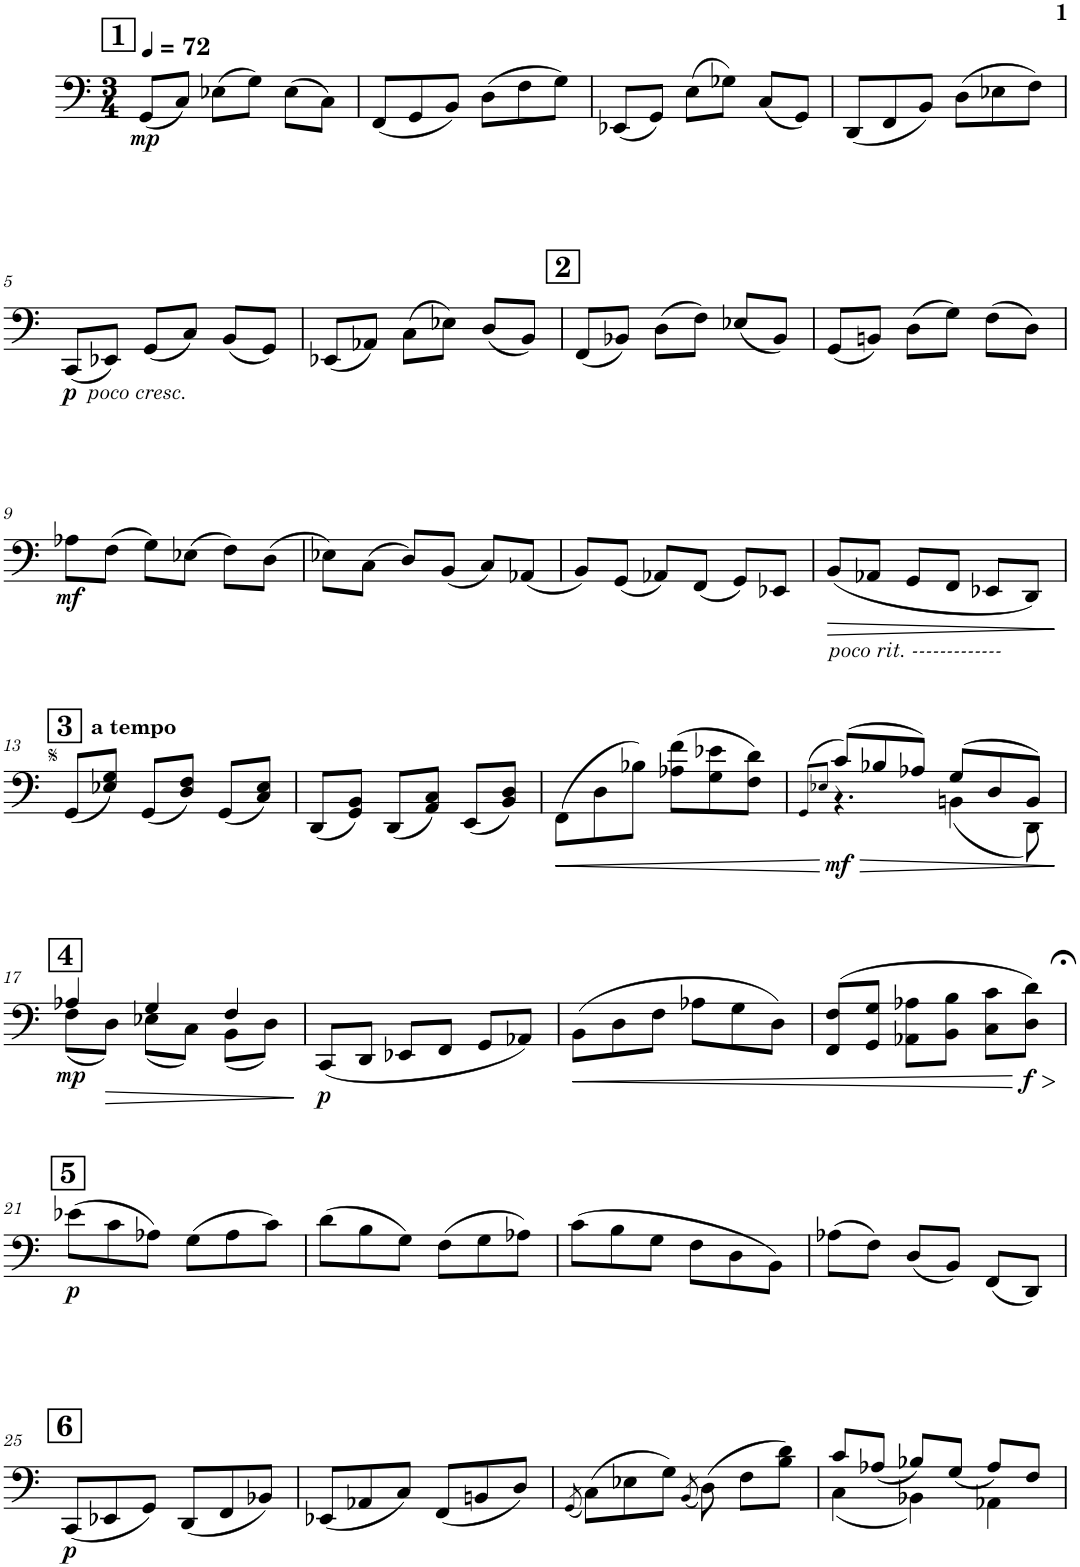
**kern	**dynam
*part1	*part1
*staff1	*staff1
*I"Cello	*
*I'C.	*
*clefF4	*
*k[]	*
*M3/4	*
*MM72	*
!!LO:REH:place=s1:a:B:cj:fs=14:t=1
=1	=1
!	!LO:DY:b
(8GG/L	mp
8C/J)	.
(8E-X\L	.
8G\J)	.
(8E-\L	.
8C\J)	.
=2	=2
(8FF/L	.
8GG/	.
8BB/J)	.
(8D\L	.
8F\	.
8G\J)	.
=3	=3
(8EE-X/L	.
8GG/J)	.
(8E\L	.
8G-X\J)	.
(8C/L	.
8GG/J)	.
=4	=4
(8DD/L	.
8FF/	.
8BB/J)	.
(8D\L	.
8E-X\	.
8F\J)	.
!!LO:LB:g=z
=5	=5
!	!LO:DY:b
!	!LO:DY:n=1:b
(8CC/L	p other-dynamics
8EE-X/J)	.
(8GG/L	.
8C/J)	.
(8BB/L	.
8GG/J)	.
=6	=6
(8EE-X/L	.
8AA-X/J)	.
(8C\L	.
8E-X\J)	.
(8D/L	.
8BB/J)	.
!!LO:REH:place=s1:a:B:cj:fs=14:t=2
=7	=7
(8FF/L	.
8BB-X/J)	.
(8D\L	.
8F\J)	.
(8E-X/L	.
8BB-/J)	.
=8	=8
(8GG/L	.
8BBn/J)	.
(8D\L	.
8G\J)	.
(8F\L	.
8D\J)	.
!!LO:LB:g=z
=9	=9
!	!LO:DY:b
8A-X\L	mf
(8F\J	.
8G\L)	.
(8E-X\J	.
8F\L)	.
(8D\J	.
=10	=10
8E-X\L)	.
(8C\J	.
8D/L)	.
(8BB/J	.
8C/L)	.
(8AA-X/J	.
=11	=11
8BB/L)	.
(8GG/J	.
8AA-X/L)	.
(8FF/J	.
8GG/L)	.
8EE-X/J	.
=12	=12
!LO:TX:b:i:t=poco rit. -------------	!
!	!LO:HP:b
(8BB/L	>
8AA-X/J	.
8GG/L	.
8FF/J	.
8EE-X/L	.
8DD/J)	.
.	]
!!LO:LB:g=z
!!LO:REH:place=s1:a:B:cj:fs=14:t=3
=13	=13
!LO:TX:a:B:t=a tempo	!
(8GG/L	.
8E-X/ 8G/J)	.
(8GG/L	.
8D/ 8F/J)	.
(8GG/L	.
8C/ 8E-/J)	.
=14	=14
(8DD/L	.
8GG/ 8BB/J)	.
(8DD/L	.
8AA/ 8C/J)	.
(8EE/L	.
8BB/ 8D/J)	.
=15	=15
!	!LO:HP:b
(8FF\L	<
8D\	.
8B-X\J)	.
(8A-X\ 8f\L	.
8G\ 8e-X\	.
8F\ 8d\J)	.
.	[
=16	=16
(8qGG/L	.
8qE-X/J	.
*^	*
!	!	!LO:DY:b
(8c/L)	4.r	mf
8B-X/	.	.
8A-X/J)	.	.
(8G/L	(4BBn\	.
8D/	.	.
8BB/J)	8DD\)	.
!!LO:LB:g=z	!!
!!LO:REH:place=s1:a:B:cj:fs=14:t=4	!!
=17	=17	=17
!	!	!LO:DY:b
4A-X/	(8F\L	mp
!	!	!LO:HP:b
.	8D\J)	>
4G/	(8E-X\L	.
.	8C\J)	.
4F/	(8BB\L	.
.	8D\J)	.
=18	=18	=18
!	!	!LO:DY:b
*v	*v	*
(8CC/L	p
8DD/J	.
8EE-X/L	.
8FF/J	.
8GG/L	.
8AA-X/J)	.
=19	=19
!	!LO:HP:b
(8BB\L	<
8D\	.
8F\J	.
8A-X\L	.
8G\	.
8D\J)	.
=20	=20
(8FF/ 8F/L	.
8GG/ 8G/J	.
8AA-X\ 8A-X\L	.
8BB\ 8B\J	.
8C\ 8c\L	.
!	!LO:DY:n=1:b
8D\;< 8d\;<J)	] f
.	[
!!LO:LB:g=z
!!LO:REH:place=s1:a:B:cj:fs=14:t=5
=21	=21
!	!LO:DY:b
(8e-X\L	p
8c\	.
8A-X\J)	.
(8G\L	.
8A-\	.
8c\J)	.
=22	=22
(8d\L	.
8B\	.
8G\J)	.
(8F\L	.
8G\	.
8A-X\J)	.
=23	=23
(8c\L	.
8B\	.
8G\J	.
8F\L	.
8D\	.
8BB\J)	.
=24	=24
(8A-X\L	.
8F\J)	.
(8D/L	.
8BB/J)	.
(8FF/L	.
8DD/J)	.
!!LO:LB:g=z
!!LO:REH:place=s1:a:B:cj:fs=14:t=6
=25	=25
!	!LO:DY:b
(8CC/L	p
8EE-X/	.
8GG/J)	.
(8DD/L	.
8FF/	.
8BB-X/J)	.
=26	=26
(8EE-X/L	.
8AA-X/	.
8C/J)	.
(8FF/L	.
8BBn/	.
8D/J)	.
=27	=27
(8qGG/	.
(8C\L)	.
8E-X\	.
8G\J)	.
(8qBB/	.
(8D\)	.
8F\L	.
8B\ 8d\J)	.
=28	=28
*^	*
(<4C\	8c/L	.
.	(8A-X/J	.
4BB-X\)	8B-X/L)	.
.	(8G/J	.
4AA-X\	8A-/L)	.
.	8F/J	.
*v	*v	*
=	=
*-	*-
